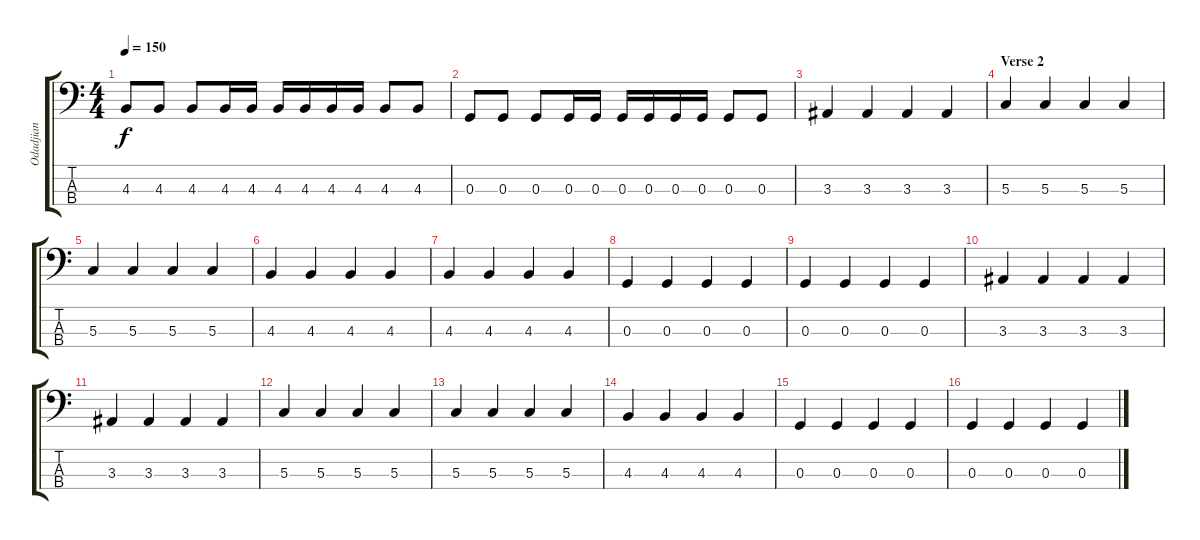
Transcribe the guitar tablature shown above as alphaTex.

\track ("Odadjian" "Odadjian") {instrument electricbasspick}
\staff {score tabs}
\tuning (F2 C2 G1 C1) {hide}
\ts (4 4)
\tempo 150
\clef f4
\ks c
4.3.8{dy f} 4.3.8 4.3.8 4.3.16 4.3.16 4.3.16 4.3.16 4.3.16 4.3.16 4.3.8 4.3.8 |
0.3.8 0.3.8 0.3.8 0.3.16 0.3.16 0.3.16 0.3.16 0.3.16 0.3.16 0.3.8 0.3.8 |
3.3.4 3.3.4 3.3.4 3.3.4 |
\section ("" "Verse 2")
5.3.4 5.3.4 5.3.4 5.3.4 |
5.3.4 5.3.4 5.3.4 5.3.4 |
4.3.4 4.3.4 4.3.4 4.3.4 |
4.3.4 4.3.4 4.3.4 4.3.4 |
0.3.4 0.3.4 0.3.4 0.3.4 |
0.3.4 0.3.4 0.3.4 0.3.4 |
3.3.4 3.3.4 3.3.4 3.3.4 |
3.3.4 3.3.4 3.3.4 3.3.4 |
5.3.4 5.3.4 5.3.4 5.3.4 |
5.3.4 5.3.4 5.3.4 5.3.4 |
4.3.4 4.3.4 4.3.4 4.3.4 |
0.3.4 0.3.4 0.3.4 0.3.4 |
0.3.4 0.3.4 0.3.4 0.3.4
